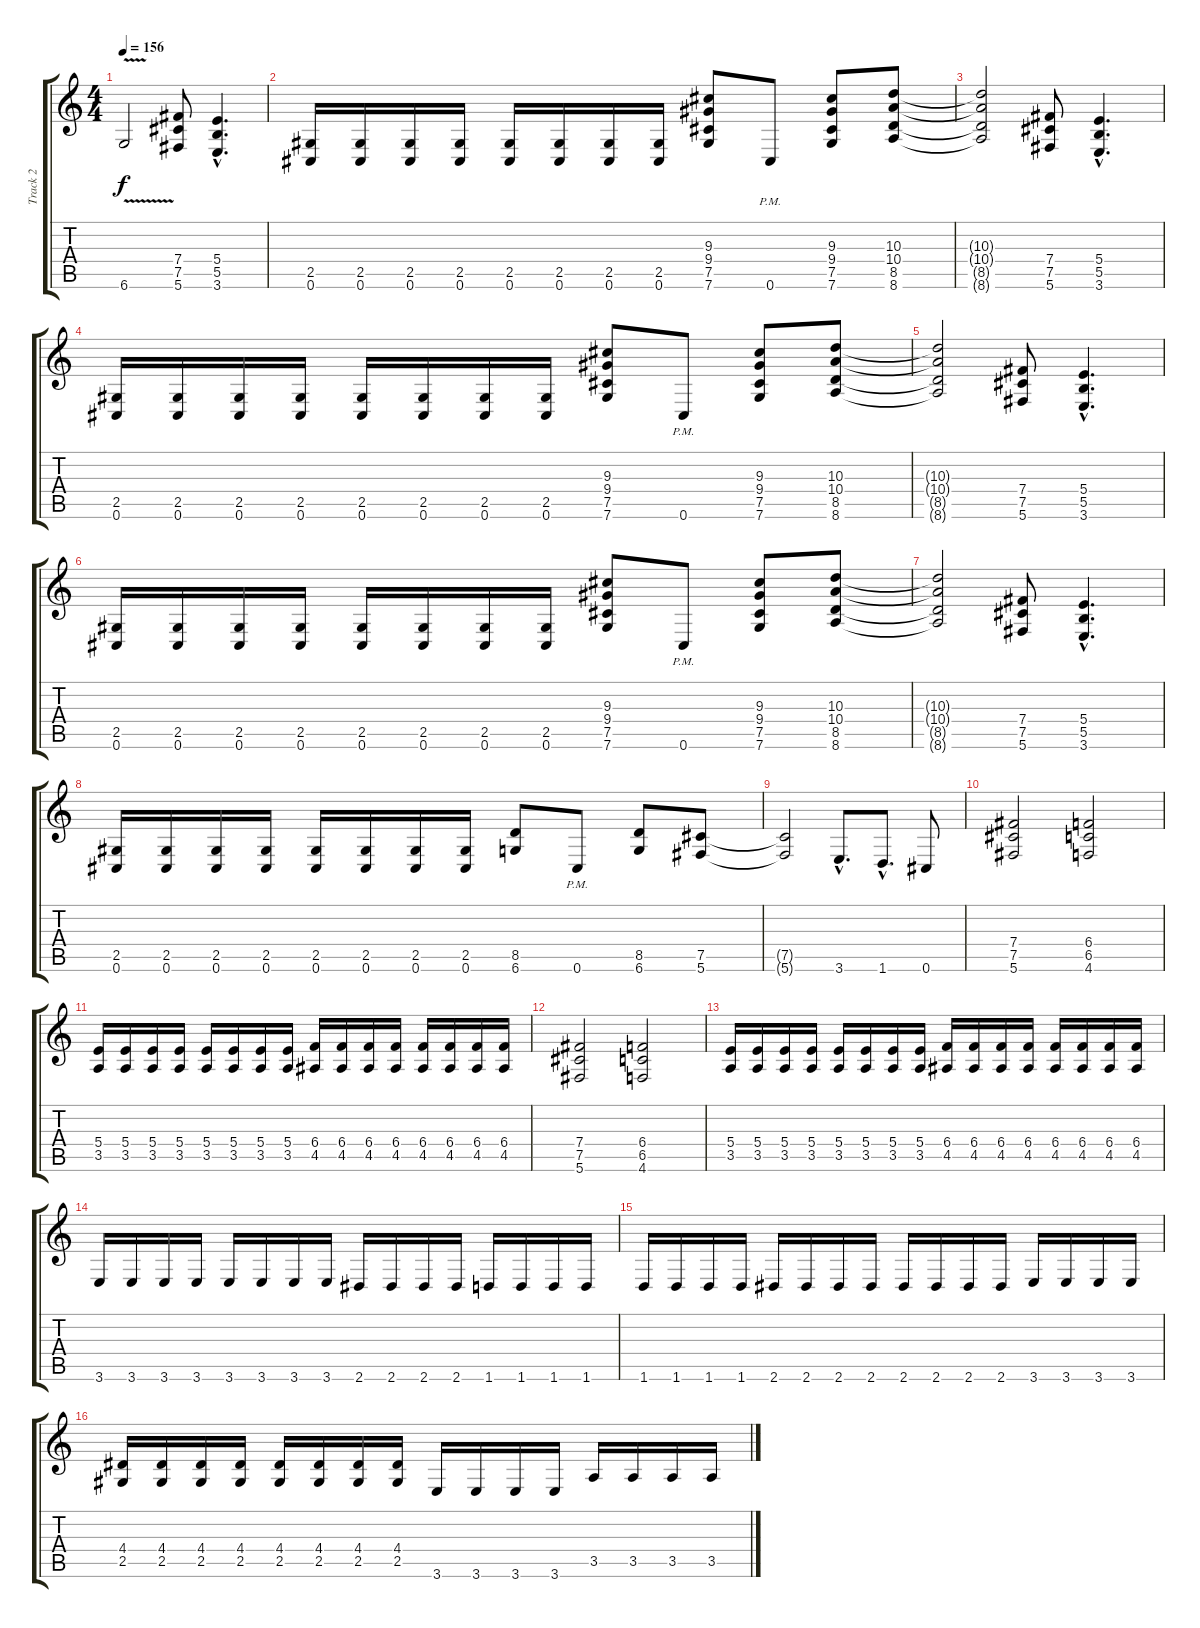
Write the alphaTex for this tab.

\track ("Track 2" "Track 2") {instrument distortionguitar}
\staff {score tabs}
\tuning (Db4 Ab3 E3 B2 Gb2 Db2) {hide}
\ts (4 4)
\tempo 156
\clef g2
\ks c
6.6{v}.2{dy f} (7.4 7.5 5.6).8 (5.4{hac} 5.5{hac} 3.6{hac}).4{d} |
(2.5 0.6).16 (2.5 0.6).16 (2.5 0.6).16 (2.5 0.6).16 (2.5 0.6).16 (2.5 0.6).16 (2.5 0.6).16 (2.5 0.6).16 (9.3 9.4 7.5 7.6).8 0.6{pm}.8 (9.3 9.4 7.5 7.6).8 (10.3 10.4 8.5 8.6).8 |
(10.3{t} 10.4{t} 8.5{t} 8.6{t}).2 (7.4 7.5 5.6).8 (5.4{hac} 5.5{hac} 3.6{hac}).4{d} |
(2.5 0.6).16 (2.5 0.6).16 (2.5 0.6).16 (2.5 0.6).16 (2.5 0.6).16 (2.5 0.6).16 (2.5 0.6).16 (2.5 0.6).16 (9.3 9.4 7.5 7.6).8 0.6{pm}.8 (9.3 9.4 7.5 7.6).8 (10.3 10.4 8.5 8.6).8 |
(10.3{t} 10.4{t} 8.5{t} 8.6{t}).2 (7.4 7.5 5.6).8 (5.4{hac} 5.5{hac} 3.6{hac}).4{d} |
(2.5 0.6).16 (2.5 0.6).16 (2.5 0.6).16 (2.5 0.6).16 (2.5 0.6).16 (2.5 0.6).16 (2.5 0.6).16 (2.5 0.6).16 (9.3 9.4 7.5 7.6).8 0.6{pm}.8 (9.3 9.4 7.5 7.6).8 (10.3 10.4 8.5 8.6).8 |
(10.3{t} 10.4{t} 8.5{t} 8.6{t}).2 (7.4 7.5 5.6).8 (5.4{hac} 5.5{hac} 3.6{hac}).4{d} |
(2.5 0.6).16 (2.5 0.6).16 (2.5 0.6).16 (2.5 0.6).16 (2.5 0.6).16 (2.5 0.6).16 (2.5 0.6).16 (2.5 0.6).16 (8.5 6.6).8 0.6{pm}.8 (8.5 6.6).8 (7.5 5.6).8 |
(7.5{t} 5.6{t}).2 3.6{hac}.8{d} 1.6{hac}.8{d} 0.6.8 |
(7.4 7.5 5.6).2 (6.4 6.5 4.6).2 |
(5.4 3.5).16 (5.4 3.5).16 (5.4 3.5).16 (5.4 3.5).16 (5.4 3.5).16 (5.4 3.5).16 (5.4 3.5).16 (5.4 3.5).16 (6.4 4.5).16 (6.4 4.5).16 (6.4 4.5).16 (6.4 4.5).16 (6.4 4.5).16 (6.4 4.5).16 (6.4 4.5).16 (6.4 4.5).16 |
(7.4 7.5 5.6).2 (6.4 6.5 4.6).2 |
(5.4 3.5).16 (5.4 3.5).16 (5.4 3.5).16 (5.4 3.5).16 (5.4 3.5).16 (5.4 3.5).16 (5.4 3.5).16 (5.4 3.5).16 (6.4 4.5).16 (6.4 4.5).16 (6.4 4.5).16 (6.4 4.5).16 (6.4 4.5).16 (6.4 4.5).16 (6.4 4.5).16 (6.4 4.5).16 |
3.6.16 3.6.16 3.6.16 3.6.16 3.6.16 3.6.16 3.6.16 3.6.16 2.6.16 2.6.16 2.6.16 2.6.16 1.6.16 1.6.16 1.6.16 1.6.16 |
1.6.16 1.6.16 1.6.16 1.6.16 2.6.16 2.6.16 2.6.16 2.6.16 2.6.16 2.6.16 2.6.16 2.6.16 3.6.16 3.6.16 3.6.16 3.6.16 |
(4.4 2.5).16 (4.4 2.5).16 (4.4 2.5).16 (4.4 2.5).16 (4.4 2.5).16 (4.4 2.5).16 (4.4 2.5).16 (4.4 2.5).16 3.6.16 3.6.16 3.6.16 3.6.16 3.5.16 3.5.16 3.5.16 3.5.16
